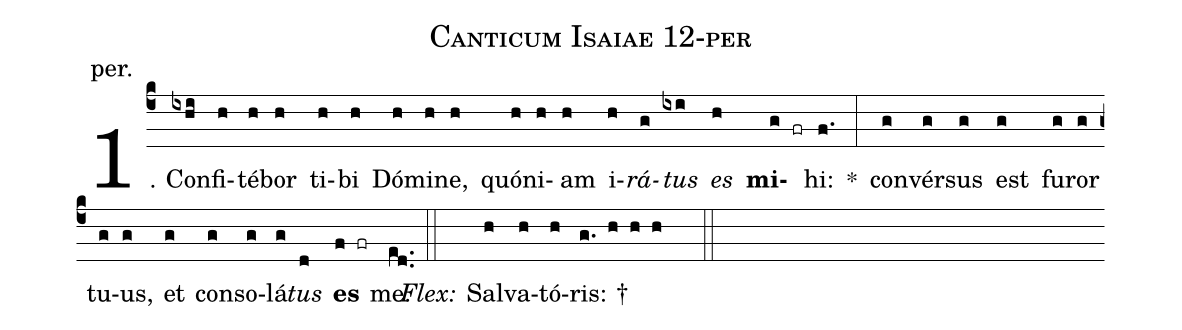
name: Canticum Isaiae 12-per;
annotation: per.;
%%
(c4)1. Con(ixhi)fi(h)té(h)bor(h) ti(h)bi(h) Dó(h)mi(h)ne,(h) quón(h)i(h)am(h) i(h)<i>rá</i>(g)<i>tus</i>(ixi) <i>es</i>(h) <b>mi</b>(g fr)hi:(f.) *(:) con(g)vér(g)sus(g) est(g) fu(g)ror(g) tu(g)us,(g) et(g) con(g)so(g)lá(g)<i>tus</i>(d) <b>es</b>(f fr) me.(ed..) (::)
<i>Flex:</i>()  Sal(h)va(h)tó(h)ris: †(g. h h h  ::)
